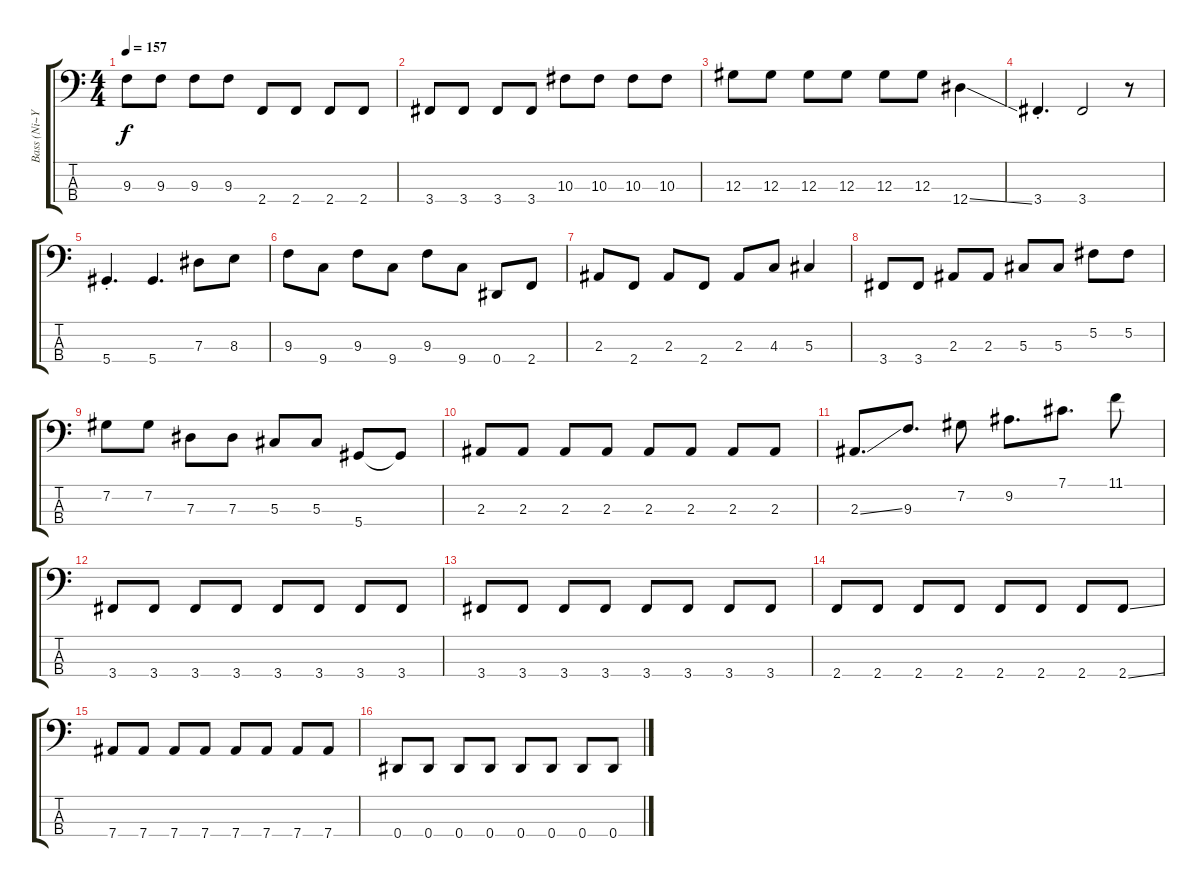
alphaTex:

\track ("Bass (Ni~Ya)" "Bass (Ni~Y") {instrument electricbasspick}
\staff {score tabs}
\tuning (Gb2 Db2 Ab1 Eb1) {hide}
\ts (4 4)
\tempo 157
\clef f4
\ks c
9.3.8{dy f} 9.3.8 9.3.8 9.3.8 2.4.8 2.4.8 2.4.8 2.4.8 |
3.4.8 3.4.8 3.4.8 3.4.8 10.3.8 10.3.8 10.3.8 10.3.8 |
12.3.8 12.3.8 12.3.8 12.3.8 12.3.8 12.3.8 12.4{ss}.4 |
3.4{st}.4{d} 3.4.2 r.8 |
5.4{st}.4{d} 5.4.4{d} 7.3.8 8.3.8 |
9.3.8 9.4.8 9.3.8 9.4.8 9.3.8 9.4.8 0.4.8 2.4.8 |
2.3.8 2.4.8 2.3.8 2.4.8 2.3.8 4.3.8 5.3.4 |
3.4.8 3.4.8 2.3.8 2.3.8 5.3.8 5.3.8 5.2.8 5.2.8 |
7.2.8 7.2.8 7.3.8 7.3.8 5.3.8 5.3.8 5.4.8 5.4{t}.8 |
2.3.8 2.3.8 2.3.8 2.3.8 2.3.8 2.3.8 2.3.8 2.3.8 |
2.3{ss}.8{d} 9.3.8{d} 7.2.8 9.2.8{d} 7.1.8{d} 11.1.8 |
3.4.8 3.4.8 3.4.8 3.4.8 3.4.8 3.4.8 3.4.8 3.4.8 |
3.4.8 3.4.8 3.4.8 3.4.8 3.4.8 3.4.8 3.4.8 3.4.8 |
2.4.8 2.4.8 2.4.8 2.4.8 2.4.8 2.4.8 2.4.8 2.4{ss}.8 |
7.4.8 7.4.8 7.4.8 7.4.8 7.4.8 7.4.8 7.4.8 7.4.8 |
0.4.8 0.4.8 0.4.8 0.4.8 0.4.8 0.4.8 0.4.8 0.4.8
